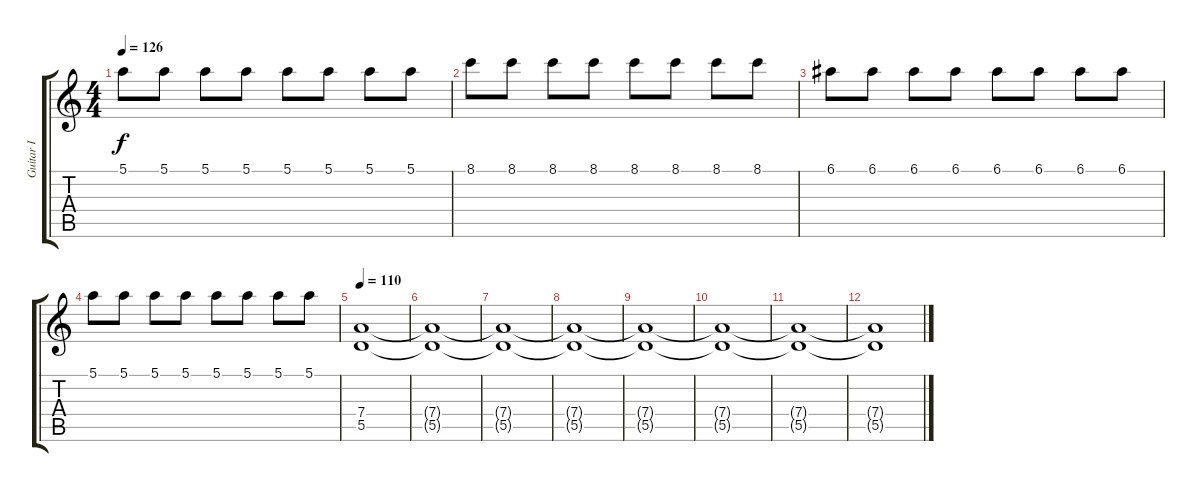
\track ("Guitar I" "Guitar I") {instrument acousticguitarsteel}
\staff {score tabs}
\tuning (E4 B3 G3 D3 A2 E2) {hide}
\ts (4 4)
\tempo 126
\clef g2
\ks c
5.1.8{dy f} 5.1.8 5.1.8 5.1.8 5.1.8 5.1.8 5.1.8 5.1.8 |
8.1.8 8.1.8 8.1.8 8.1.8 8.1.8 8.1.8 8.1.8 8.1.8 |
6.1.8 6.1.8 6.1.8 6.1.8 6.1.8 6.1.8 6.1.8 6.1.8 |
5.1.8 5.1.8 5.1.8 5.1.8 5.1.8 5.1.8 5.1.8 5.1.8 |
\tempo 110
(7.4 5.5).1{volume 0} |
(7.4{t} 5.5{t}).1 |
(7.4{t} 5.5{t}).1 |
(7.4{t} 5.5{t}).1 |
(7.4{t} 5.5{t}).1 |
(7.4{t} 5.5{t}).1 |
(7.4{t} 5.5{t}).1 |
(7.4{t} 5.5{t}).1
